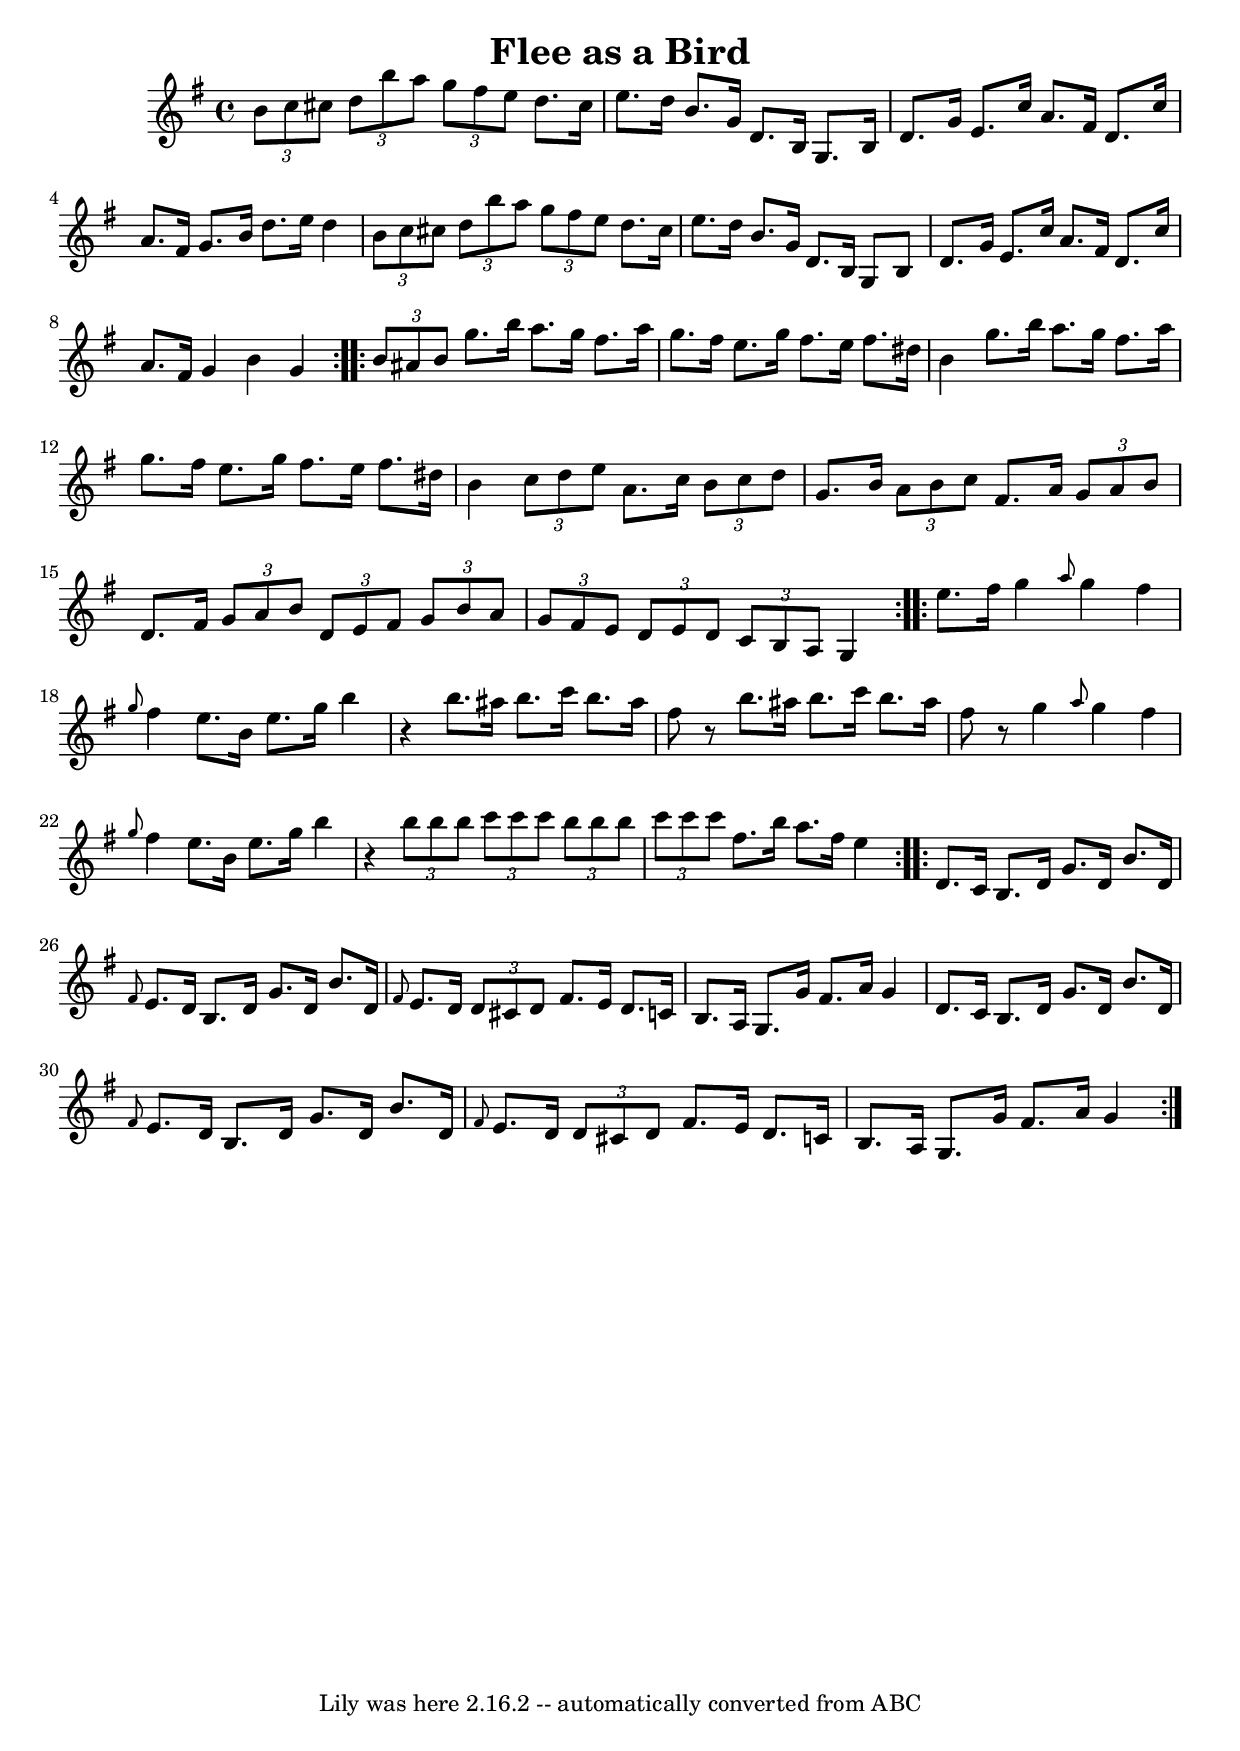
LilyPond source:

\version "2.16.2"
\include "Mammoth.ily"
\header {
  %% book = "Ryan's Mammoth Collection"
  crossRefNumber = "1"
  footnotes = "\\\\Lancashire clog dance tune"
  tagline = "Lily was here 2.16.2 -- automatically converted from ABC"
  title = "Flee as a Bird"

}
voicedefault =  {



  \repeat volta 2 {

    \time 4/4 
    \key g \major
   \times 2/3 { b'8 c''8 cis''8  
			       }       
    |
    \times 2/3 { d''8 b''8 a''8  
	       }   \times 2/3 { g''8    
				fis''8 e''8  
			      } d''8. cis''16 e''8. d''16    |
    b'8.    
    g'16 d'8. b16 g8. b16 d'8. g'16    |
    e'8. c''16   
    a'8. fis'16 d'8. c''16 a'8. fis'16    |
    g'8. b'16   
    d''8. e''16 d''4    \times 2/3 { b'8 c''8 cis''8  
				   }   |
    
    |
    \times 2/3 { d''8 b''8 a''8  
	       }   \times 2/3 { g''8    
				fis''8 e''8  
			      } d''8. cis''16 e''8. d''16    |
    b'8.    
    g'16 d'8. b16 g8 b8 d'8. g'16    |
    e'8. c''16    
    a'8. fis'16 d'8. c''16 a'8. fis'16    |
    g'4 b'4    
    g'4    
  }     
  \repeat volta 2 {
    \times 2/3 { b'8 ais'8 b'8  
	       }       
    |
    g''8. b''16 a''8. g''16 fis''8. a''16 g''8.    
    fis''16    |
    e''8. g''16 fis''8. e''16 fis''8. dis''16  
    b'4    |
    g''8. b''16 a''8. g''16 fis''8. a''16    
    g''8. fis''16    |
    e''8. g''16 fis''8. e''16 fis''8.    
    dis''16 b'4    |
    |
    \times 2/3 { c''8 d''8 e''8  

	       } a'8. c''16    \times 2/3 { b'8 c''8 d''8  
					  } g'8. b'16    
    |
    \times 2/3 { a'8 b'8 c''8  
	       } fis'8. a'16    
    \times 2/3 { g'8 a'8 b'8  
	       } d'8. fis'16    |
    \times 2/3 { 
      g'8 a'8 b'8  
    }   \times 2/3 { d'8 e'8 fis'8  
		   }   \times 2/3 {   
		     g'8 b'8 a'8  
		   }   \times 2/3 { g'8 fis'8 e'8  
				  }   |
    
    \times 2/3 { d'8 e'8 d'8  
	       }   \times 2/3 { c'8 b8 a8  
			      } g4    

  }     
  \repeat volta 2 {
    e''8. fis''16        |
    g''4  \grace {    
      a''8  
    } g''4 fis''4  \grace { g''8  
			  } fis''4    |
    e''8.    
    b'16 e''8. g''16 b''4    r4   |
    b''8. ais''16 b''8.    
    c'''16 b''8. ais''16 fis''8    r8   |
    b''8. ais''16    
    b''8. c'''16 b''8. ais''16 fis''8    r8   |
    |
    
    g''4  \grace { a''8  
		 } g''4 fis''4  \grace { g''8  
				       } fis''4    
    |
    e''8. b'16 e''8. g''16 b''4    r4   |
    
    \times 2/3 { b''8 b''8 b''8  
	       }   \times 2/3 { c'''8 c'''8 c'''8 
				
			      }   \times 2/3 { b''8 b''8 b''8  
					     }   \times 2/3 { c'''8 c'''8    
							      c'''8  
							    }   |
    fis''8. b''16 a''8. fis''16 e''4    
  }     

  \repeat volta 2 {
    d'8. c'16        |
    b8. d'16 g'8. d'16  
    b'8. d'16  \grace { fis'8  
		      } e'8. d'16    |
    b8. d'16   
    g'8. d'16 b'8. d'16  \grace { fis'8  
				} e'8. d'16    |
    
    \times 2/3 { d'8 cis'8 d'8  
	       } fis'8. e'16 d'8. c'!16 b8. 
    a16    |
    g8. g'16 fis'8. a'16 g'4 d'8. c'16    
    |
    |
    b8. d'16 g'8. d'16 b'8. d'16  \grace {   
      fis'8  
    } e'8. d'16    |
    b8. d'16 g'8. d'16 b'8.    
    d'16  \grace { fis'8  
		 } e'8. d'16    |
    \times 2/3 { d'8    
		 cis'8 d'8  
	       } fis'8. e'16 d'8. c'!16 b8. a16    |
    
    g8. g'16 fis'8. a'16 g'4    
  }   

}

\score{
  <<

    \context Staff="default"
    {
      \voicedefault 
      
    }

  >>
  \layout {
    
  }
  \midi {
  }

}
